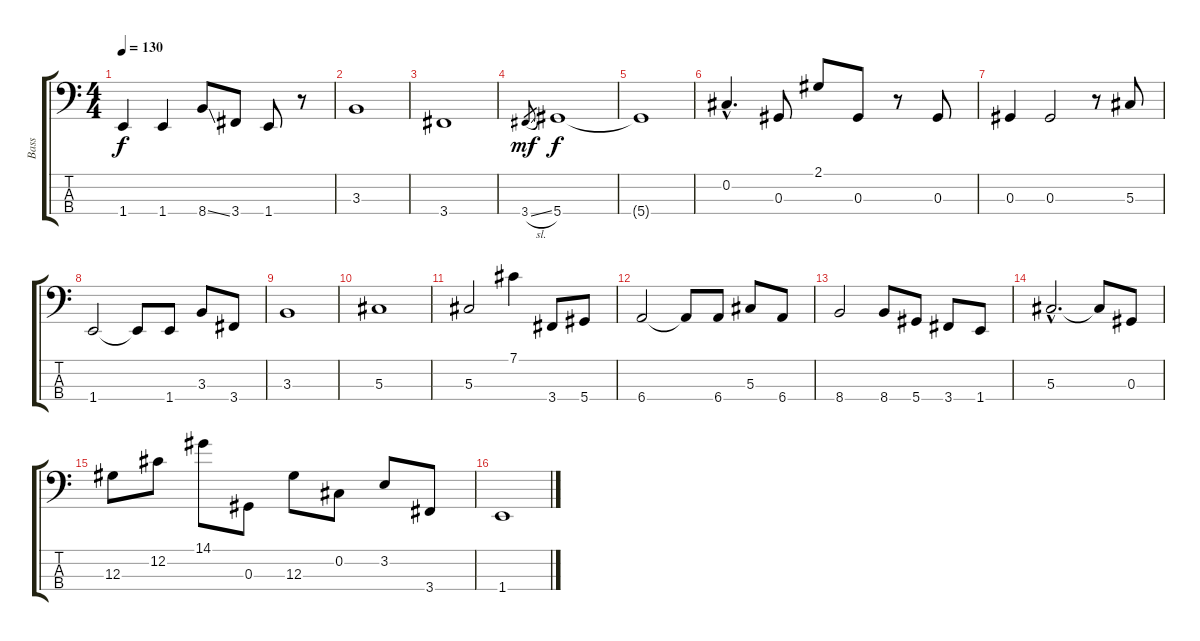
\track ("Bass" "Bass") {instrument slapbass2}
\staff {score tabs}
\tuning (Gb2 Db2 Ab1 Eb1) {hide}
\ts (4 4)
\tempo 130
\clef f4
\ks c
1.4.4{dy f} 1.4.4 8.4{ss}.8 3.4.8 1.4.8 r.8 |
3.3.1 |
3.4.1 |
3.4{sl}.8{gr dy mf} 5.4.1{dy f} |
5.4{t}.1 |
0.2{hac}.4{d} 0.3.8 2.1.8 0.3.8 r.8 0.3.8 |
0.3.4 0.3.2 r.8 5.3.8 |
1.4.2 1.4{t}.8 1.4.8 3.3.8 3.4.8 |
3.3.1 |
5.3.1 |
5.3.2 7.1.4 3.4.8 5.4.8 |
6.4.2 6.4{t}.8 6.4.8 5.3.8 6.4.8 |
8.4.2 8.4.8 5.4.8 3.4.8 1.4.8 |
5.3{hac}.2{d} 5.3{t}.8 0.3.8{instrument electricbassfinger} |
12.3.8 12.2.8 14.1.8 0.3.8 12.3.8 0.2.8 3.2.8 3.4.8 |
1.4.1{instrument slapbass2}
